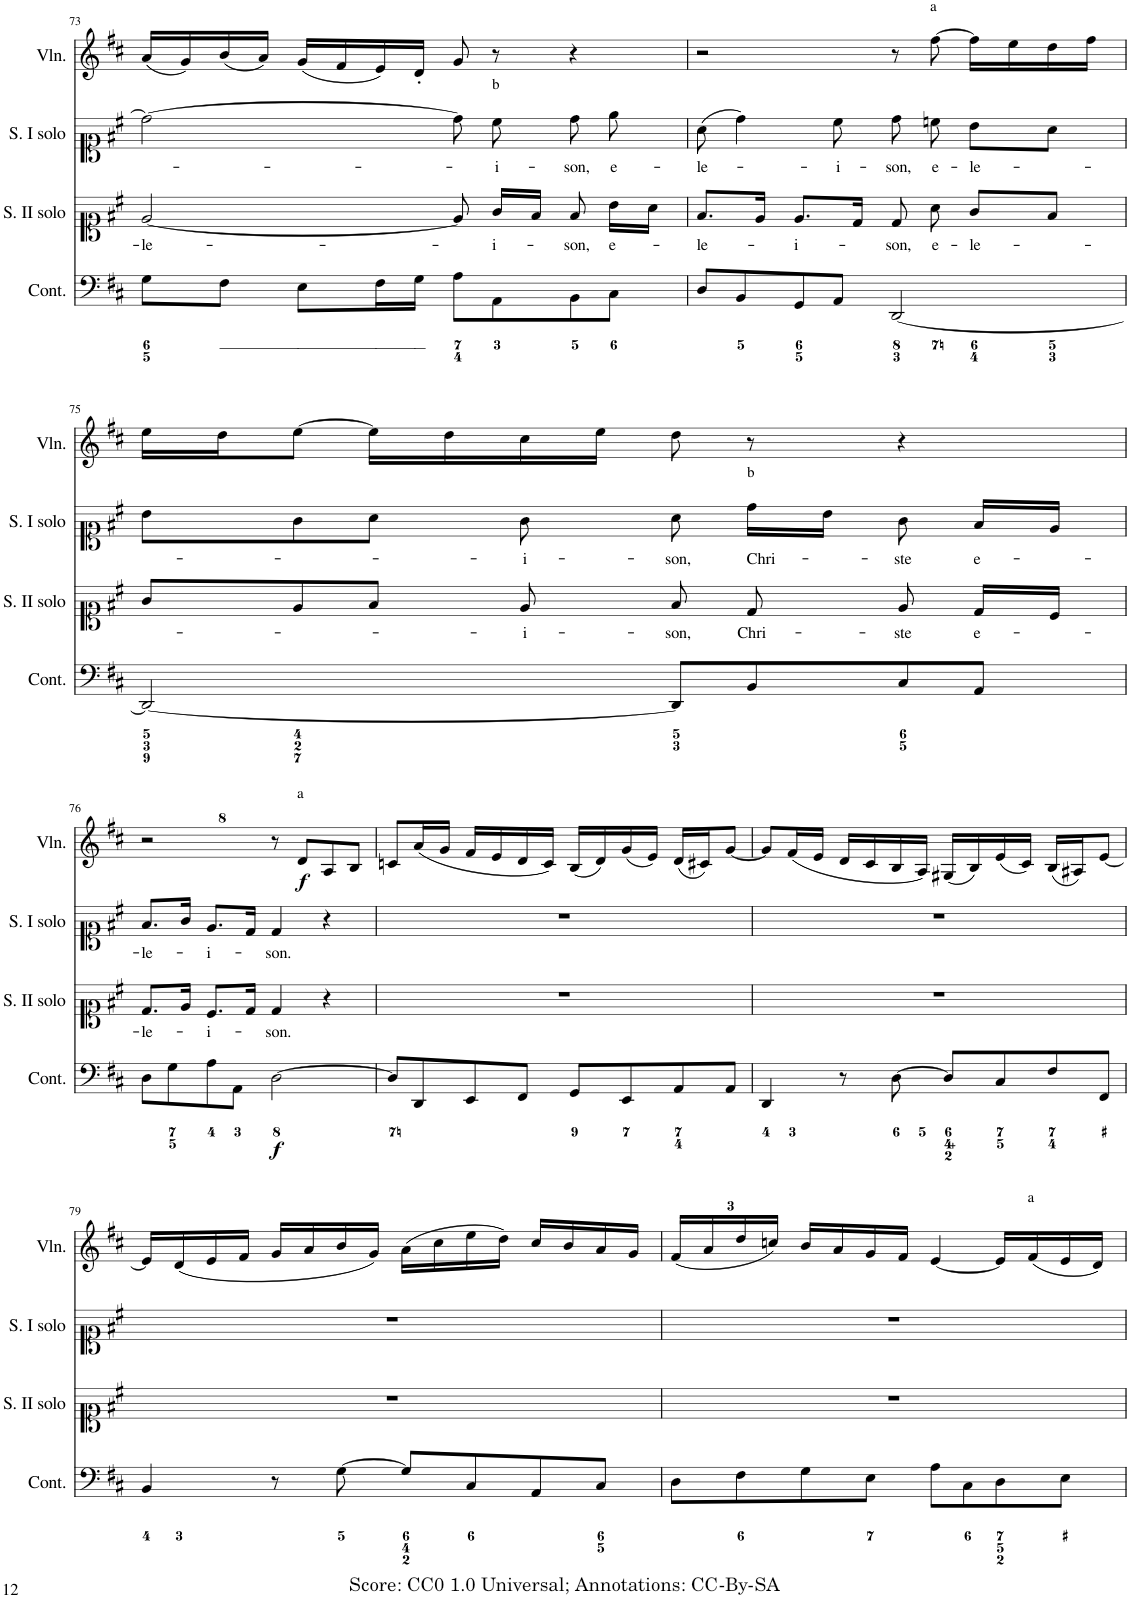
**kern	**dynam	**kern	**text	**kern	**text	**kern	**dynam
*part4	*part4	*part3	*part3	*part2	*part2	*part1	*part1
*staff4	*staff4	*staff3	*staff3	*staff2	*staff2	*staff1	*staff1
*I"Continuo	*	*I"Soprano II solo	*	*I"Soprano I solo	*	*I"Violino I &amp; II	*
*I'Cont.	*	*I'S. II solo	*	*I'S. I solo	*	*I'Vln.	*
!!LO:PB:g=z
*clefF4	*	*clefC1	*	*clefC1	*	*clefG2	*
*	*	*	*	*Trd-7c-12	*	*	*
*k[f#c#]	*	*k[f#c#]	*	*k[f#c#]	*	*k[f#c#]	*
*M4/4	*	*M4/4	*	*M4/4	*	*M4/4	*
*met(c)	*	*met(c)	*	*met(c)	*	*met(c)	*
=73	=73	=73	=73	=73	=73	=73	=73
!	!	!	!LO:LY:b	!	!	!	!
8G\L	.	[2e/	-le-	2dd\_	.	(16a/LL	.
.	.	.	.	.	.	16g/)	.
8F#\J	.	.	.	.	.	(16b/	.
.	.	.	.	.	.	16a/JJ)	.
8E\L	.	.	.	.	.	(16g/LL	.
.	.	.	.	.	.	16f#/	.
16F#\L	.	.	.	.	.	16e/)	.
16G\JJ	.	.	.	.	.	16d'/JJ	.
8A\L	.	8e/]	.	8dd\]	.	8g/	.
!	!	!	!	!LO:TX:a:t=b	!	!	!
!	!	!	!LO:LY:b	!	!LO:LY:b	!	!
8AA\	.	16g/LL	-i-	8cc#\	-i-	8r	.
.	.	16f#/JJ	.	.	.	.	.
!	!	!	!LO:LY:b	!	!LO:LY:b	!	!
8BB\	.	8f#/	-son,	8dd\	-son,	4r	.
!	!	!	!LO:LY:b	!	!LO:LY:b	!	!
8C#\J	.	16b\LL	e-	8ee\	e-	.	.
.	.	16a\JJ	.	.	.	.	.
=74	=74	=74	=74	=74	=74	=74	=74
!	!	!	!LO:LY:b	!	!LO:LY:b	!	!
8D/L	.	8.f#/L	-le-	(8a\	-le-	2r	.
8BB/	.	.	.	4dd\)	.	.	.
.	.	16e/Jk	.	.	.	.	.
!	!	!	!LO:LY:b	!	!	!	!
8GG/	.	8.e/L	-i-	.	.	.	.
!	!	!	!	!	!LO:LY:b	!	!
8AA/J	.	.	.	8cc#\	-i-	.	.
.	.	16d/Jk	.	.	.	.	.
!	!	!	!LO:LY:b	!	!LO:LY:b	!	!
[2DD/	.	8d/	-son,	8dd\	-son,	8r	.
!	!	!	!	!	!	!LO:TX:a:t=a	!
!	!	!	!LO:LY:b	!	!LO:LY:b	!	!
.	.	8a\	e-	8ccn\	e-	[8ff#\	.
!	!	!	!LO:LY:b	!	!LO:LY:b	!	!
.	.	8g/L	-le-	8b\L	-le-	16ff#\LL]	.
.	.	.	.	.	.	16ee\	.
.	.	8f#/J	.	8a\J	.	16dd\	.
.	.	.	.	.	.	16ff#\JJ	.
!!LO:LB:g=z
=75	=75	=75	=75	=75	=75	=75	=75
2DD/_	.	8g/L	.	8b\L	.	16ee\LL	.
.	.	.	.	.	.	16dd\J	.
.	.	8e/	.	8g\	.	[8ee\J	.
.	.	8f#/J	.	8a\J	.	16ee\LL]	.
.	.	.	.	.	.	16dd\	.
!	!	!	!LO:LY:b	!	!LO:LY:b	!	!
.	.	8e/	-i-	8g\	-i-	16cc#\	.
.	.	.	.	.	.	16ee\JJ	.
!	!	!	!LO:LY:b	!	!LO:LY:b	!	!
8DD/L]	.	8f#/	-son,	8a\	-son,	8dd\	.
!	!	!	!	!LO:TX:a:t=b	!	!	!
!	!	!	!LO:LY:b	!	!LO:LY:b	!	!
8BB/	.	8d/	Chri-	16dd\LL	Chri-	8r	.
.	.	.	.	16b\JJ	.	.	.
!	!	!	!LO:LY:b	!	!LO:LY:b	!	!
8C#/	.	8e/	-ste	8g\	-ste	4r	.
!	!	!	!LO:LY:b	!	!LO:LY:b	!	!
8AA/J	.	16d/LL	e-	16f#/LL	e-	.	.
.	.	16c#/JJ	.	16e/JJ	.	.	.
!!LO:LB:g=z
=76	=76	=76	=76	=76	=76	=76	=76
!	!	!	!LO:LY:b	!	!LO:LY:b	!	!
8D\L	.	8.d/L	-le-	8.f#/L	-le-	2r	.
8G\	.	.	.	.	.	.	.
.	.	16e/Jk	.	16g/Jk	.	.	.
!	!	!	!LO:LY:b	!	!LO:LY:b	!	!
8A\	.	8.c#/L	-i-	8.e/L	-i-	.	.
8AA\J	.	.	.	.	.	.	.
.	.	16d/Jk	.	16d/Jk	.	.	.
!	!LO:DY:b	!	!LO:LY:b	!	!LO:LY:b	!	!
[2D\	f	4d/	-son.	4d/	-son.	8r	.
!	!	!	!	!	!	!LO:TX:a:t=a	!
!	!	!	!	!	!	!	!LO:DY:b
.	.	.	.	.	.	8d/L	f
.	.	4r	.	4r	.	8A/	.
.	.	.	.	.	.	8B/J	.
=77	=77	=77	=77	=77	=77	=77	=77
8D/L]	.	1r	.	1r	.	8cn/L	.
8DD/	.	.	.	.	.	(16a/L	.
.	.	.	.	.	.	16g/JJ	.
8EE/	.	.	.	.	.	16f#/LL	.
.	.	.	.	.	.	16e/	.
8FF#/J	.	.	.	.	.	16d/	.
.	.	.	.	.	.	16c/JJ)	.
8GG/L	.	.	.	.	.	(16B/LL	.
.	.	.	.	.	.	16d/)	.
8EE/	.	.	.	.	.	(16g/	.
.	.	.	.	.	.	16e/JJ)	.
8AA/	.	.	.	.	.	(16d/LL	.
.	.	.	.	.	.	16c#X/J)	.
8AA/J	.	.	.	.	.	[8g/J	.
=78	=78	=78	=78	=78	=78	=78	=78
4DD/	.	1r	.	1r	.	8g/L]	.
.	.	.	.	.	.	(16f#/L	.
.	.	.	.	.	.	16e/JJ	.
8r	.	.	.	.	.	16d/LL	.
.	.	.	.	.	.	16c#/	.
[8D\	.	.	.	.	.	16B/	.
.	.	.	.	.	.	16A/JJ)	.
8D/L]	.	.	.	.	.	(16G#X/LL	.
.	.	.	.	.	.	16B/)	.
8C#/	.	.	.	.	.	(16e/	.
.	.	.	.	.	.	16c#/JJ)	.
8F#/	.	.	.	.	.	(16B/LL	.
.	.	.	.	.	.	16A#X/J)	.
8FF#/J	.	.	.	.	.	[8e/J	.
!!LO:LB:g=z
=79	=79	=79	=79	=79	=79	=79	=79
*	*	*^	*	*^	*	*	*
4BB/	.	1r	4c#	.	1r	4c#	.	16e/LL]	.
.	.	.	.	.	.	.	.	(16d/	.
.	.	.	.	.	.	.	.	16e/	.
.	.	.	.	.	.	.	.	16f#/JJ	.
8r	.	.	2.ryy	.	.	2.ryy	.	16g/LL	.
.	.	.	.	.	.	.	.	16a/	.
[8G\	.	.	.	.	.	.	.	16b/	.
.	.	.	.	.	.	.	.	16g/JJ)	.
8G/L]	.	.	.	.	.	.	.	(16a\LL	.
.	.	.	.	.	.	.	.	16cc#\	.
8C#/	.	.	.	.	.	.	.	16ee\	.
.	.	.	.	.	.	.	.	16dd\JJ)	.
8AA/	.	.	.	.	.	.	.	16cc#/LL	.
.	.	.	.	.	.	.	.	16b/	.
8C#/J	.	.	.	.	.	.	.	16a/	.
.	.	.	.	.	.	.	.	16g/JJ	.
*	*	*v	*v	*	*	*	*	*	*
*	*	*	*	*v	*v	*	*	*
=80	=80	=80	=80	=80	=80	=80	=80
8D\L	.	1r	.	1r	.	(16f#/LL	.
.	.	.	.	.	.	16a/	.
8F#\	.	.	.	.	.	16dd/	.
.	.	.	.	.	.	16ccn/JJ)	.
8G\	.	.	.	.	.	16b/LL	.
.	.	.	.	.	.	16a/	.
8E\J	.	.	.	.	.	16g/	.
.	.	.	.	.	.	16f#/JJ	.
8A\L	.	.	.	.	.	[4e/	.
8C#\	.	.	.	.	.	.	.
8D\	.	.	.	.	.	16e/LL]	.
!	!	!	!	!	!	!LO:TX:a:t=a	!
.	.	.	.	.	.	(16f#/	.
8E\J	.	.	.	.	.	16e/	.
.	.	.	.	.	.	16d/JJ)	.
=	=	=	=	=	=	=	=
*-	*-	*-	*-	*-	*-	*-	*-
